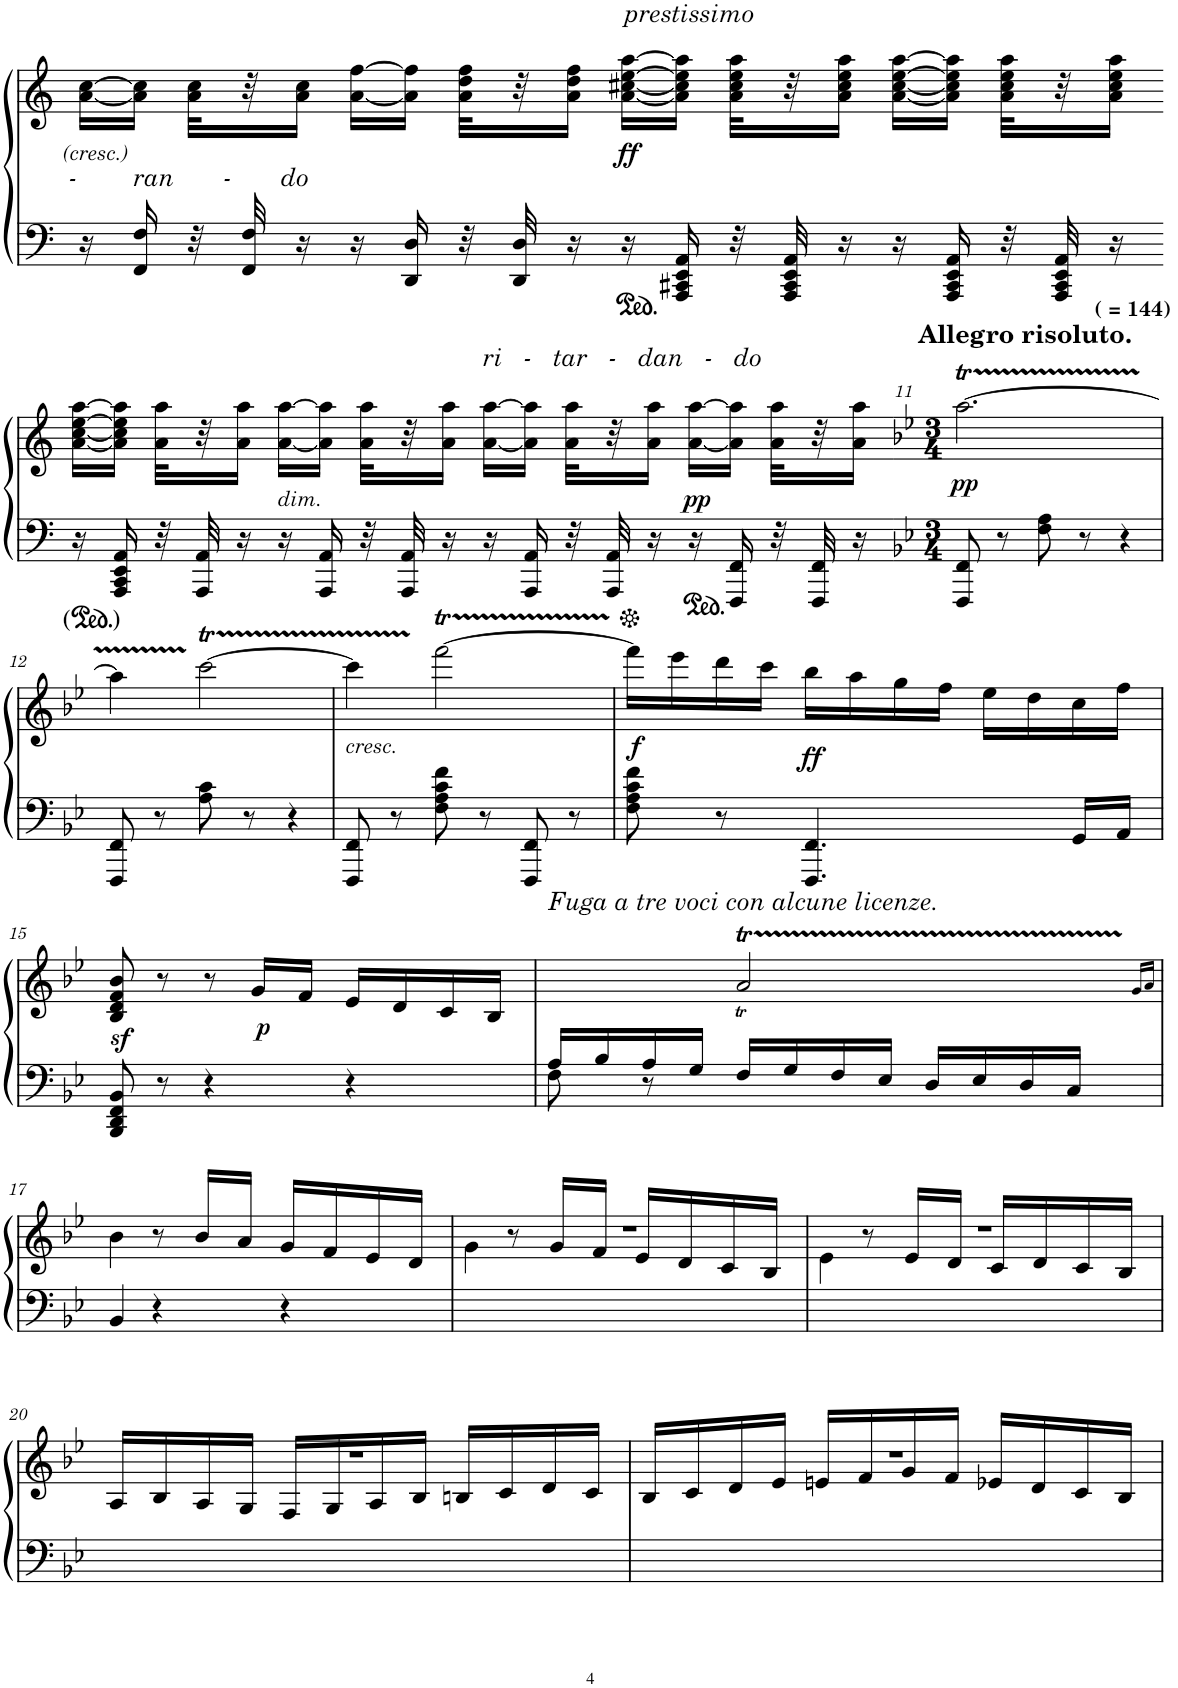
**kern	**kern	**dynam
*part1	*part1	*part1
*staff2	*staff1	*staff1/2
*I"Piano	*	*
*I'Pno.	*	*
!!LO:PB:g=z
*clefF4	*clefG2	*
*k[]	*k[]	*
*M4/4	*M4/4	*
*met(c)	*met(c)	*
=10X6	=10X6	=10X6
!	!LO:TX:b:i:t=-        ran       -       do	!
16r	[16a\ [16cc\LL	.
16FF/ 16F/	16a\] 16cc\]JJ	.
32r	32a\ 32cc\LLL	.
32FF/ 32F/	32r	.
16r	16a\ 16cc\JJ	.
16r	[16a\ [16ff\LL	.
16DD/ 16D/	16a\] 16ff\]JJ	.
32r	32a\ 32dd\ 32ff\LLL	.
32DD/ 32D/	32r	.
16r	16a\ 16dd\ 16ff\JJ	.
!	!LO:TX:a:i:t=prestissimo	!
!	!	!LO:DY:b
16r	[16a\ [16cc#X\ [16ee\ [16aa\LL	ff
16AAA/ 16CC#X/ 16EE/ 16AA/	16a\] 16cc#\] 16ee\] 16aa\]JJ	.
32r	32a\ 32cc#\ 32ee\ 32aa\LLL	.
32AAA/ 32CC#/ 32EE/ 32AA/	32r	.
16r	16a\ 16cc#\ 16ee\ 16aa\JJ	.
16r	[16a\ [16cc#\ [16ee\ [16aa\LL	.
16AAA/ 16CC#/ 16EE/ 16AA/	16a\] 16cc#\] 16ee\] 16aa\]JJ	.
32r	32a\ 32cc#\ 32ee\ 32aa\LLL	.
32AAA/ 32CC#/ 32EE/ 32AA/	32r	.
16r	16a\ 16cc#\ 16ee\ 16aa\JJ	.
!!LO:LB:g=z
=10X7-	=10X7-	=10X7-
16r	[16a\ [16cc#X\ [16ee\ [16aa\LL	.
16AAA/ 16CC#X/ 16EE/ 16AA/	16a\] 16cc#\] 16ee\] 16aa\]JJ	.
32r	32a\ 32aa\LLL	.
32AAA/ 32AA/	32r	.
16r	16a\ 16aa\JJ	.
!	!LO:TX:b:i:t=dim.	!
16r	[16a\ [16aa\LL	.
16AAA/ 16AA/	16a\] 16aa\]JJ	.
32r	32a\ 32aa\LLL	.
32AAA/ 32AA/	32r	.
16r	16a\ 16aa\JJ	.
!	!LO:TX:a:i:t=ri   -   tar   -   dan   -   do	!
16r	[16a\ [16aa\LL	.
16AAA/ 16AA/	16a\] 16aa\]JJ	.
32r	32a\ 32aa\LLL	.
32AAA/ 32AA/	32r	.
16r	16a\ 16aa\JJ	.
!	!	!LO:DY:b
16r	[16a\ [16aa\LL	pp
16FFF/ 16FF/	16a\] 16aa\]JJ	.
32r	32a\ 32aa\LLL	.
32FFF/ 32FF/	32r	.
16r	16a\ 16aa\JJ	.
=11-	=11-	=11-
*k[b-e-]	*k[b-e-]	*
*M3/4	*M3/4	*
!	!LO:TX:a:B:t=Allegro risoluto.	!
!	!LO:TX:a:B:t=( = 144)	!
!	!	!LO:DY:b
8FFF/ 8FF/	[2.aat\	pp
8r	.	.
8F\ 8A\	.	.
8r	.	.
4r	.	.
!!LO:LB:g=z
=12	=12	=12
8FFF/ 8FF/	4aaTTT\]	.
8r	.	.
8A\ 8c\	[2cccT\	.
8r	.	.
4r	.	.
=13	=13	=13
!	!LO:TX:b:i:t=cresc.	!
8FFF/ 8FF/	4cccTTT\]	.
8r	.	.
8F\ 8A\ 8c\ 8f\	[2fffT\	.
8r	.	.
8FFF/ 8FF/	.	.
8r	.	.
=14	=14	=14
!	!	!LO:DY:b
8F\ 8A\ 8c\ 8f\	16fff\LL]	f
.	16eee-\	.
8r	16ddd\	.
.	16ccc\JJ	.
!	!	!LO:DY:b
4.FFF/ 4.FF/	16bb-\LL	ff
.	16aa\	.
.	16gg\	.
.	16ff\JJ	.
.	16ee-\LL	.
.	16dd\	.
16GG/LL	16cc\	.
16AA/JJ	16ff\JJ	.
!!LO:LB:g=z
=15	=15	=15
8BBB-/ 8DD/ 8FF/ 8BB-/	8B-/z< 8d/z< 8f/z< 8b-/z<	.
8r	8r	.
4r	8r	.
!	!	!LO:DY:b
.	16g/LL	p
.	16f/JJ	.
4r	16e-/LL	.
.	16d/	.
.	16c/	.
.	16B-/JJ	.
=16	=16	=16
*^	*^	*
!	!	!LO:TX:a:i:t=Fuga a tre voci con alcune licenze.	!	!
8F\	16A/LL	8ryy	4ryy	.
.	16B-/	.	.	.
2ryy	16A/	8r	.	.
.	16G/JJ	.	.	.
.	16F/LL	2at/	4..at!	.
.	16G/	.	.	.
.	16F/	.	.	.
.	16E-/JJ	.	.	.
.	16D/LL	.	.	.
.	16E-/	.	.	.
8ryy	16D/	.	.	.
.	16C/JJ	.	32g!	.
.	.	.	32a!	.
*v	*v	*	*	*
.	16qg/LL	.	.
.	16qa/JJ	.	.
!!LO:LB:g=z	!!
=17	=17	=17	=17
4BB-/	4b-\	4.ryy	.
8r	4r	.	.
4.ryy	.	16b-/LL	.
.	.	16a/JJ	.
.	4r	16g/LL	.
.	.	16f/	.
.	.	16e-/	.
.	.	16d/JJ	.
=18	=18	=18	=18
4ryy	2.r	4g\	.
8r	.	8ryy	.
4.ryy	.	16g/LL	.
.	.	16f/JJ	.
.	.	16e-/LL	.
.	.	16d/	.
.	.	16c/	.
.	.	16B-/JJ	.
=19	=19	=19	=19
4ryy	2.r	4e-\	.
8r	.	8ryy	.
4.ryy	.	16e-/LL	.
.	.	16d/JJ	.
.	.	16c/LL	.
.	.	16d/	.
.	.	16c/	.
.	.	16B-/JJ	.
!!LO:LB:g=z	!!
=20	=20	=20	=20
2.ryy	2.r	16A/LL	.
.	.	16B-/	.
.	.	16A/	.
.	.	16G/JJ	.
.	.	16F/LL	.
.	.	16G/	.
.	.	16A/	.
.	.	16B-/JJ	.
.	.	16Bn/LL	.
.	.	16c/	.
.	.	16d/	.
.	.	16c/JJ	.
=21	=21	=21	=21
2.ryy	2.r	16B-/LL	.
.	.	16c/	.
.	.	16d/	.
.	.	16e-/JJ	.
.	.	16en/LL	.
.	.	16f/	.
.	.	16g/	.
.	.	16f/JJ	.
.	.	16e-X/LL	.
.	.	16d/	.
.	.	16c/	.
.	.	16B-/JJ	.
*	*v	*v	*
=	=	=
*-	*-	*-
